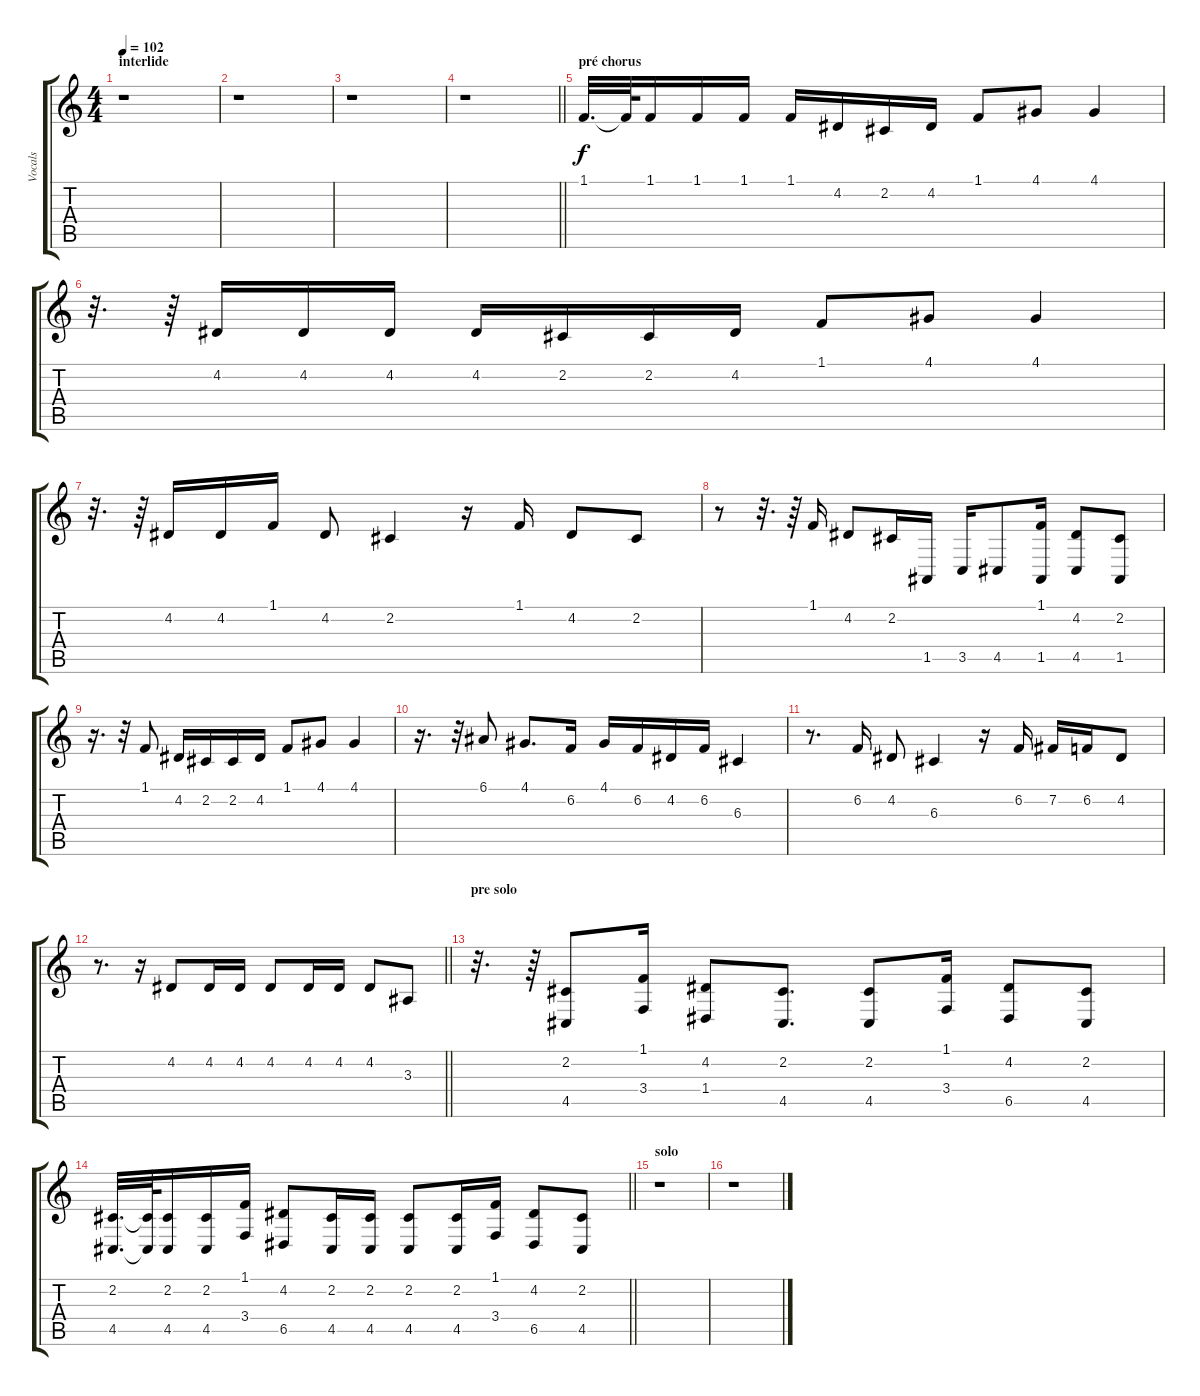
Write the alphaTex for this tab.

\track ("Vocals" "Vocals") {instrument lead3calliope}
\staff {score tabs}
\tuning (E4 B3 G3 D3 A2 E2) {hide}
\ts (4 4)
\section ("" "interlide")
\tempo 102
\clef g2
\ks c
r.1{dy f} |
r.1 |
r.1 |
\barLineRight lightlight
r.1 |
\section ("" "pré chorus")
1.1.32{d} 1.1{t}.64 1.1.16 1.1.16 1.1.16 1.1.16 4.2.16 2.2.16 4.2.16 1.1.8 4.1.8 4.1.4 |
r.32{d} r.64 4.2.16 4.2.16 4.2.16 4.2.16 2.2.16 2.2.16 4.2.16 1.1.8 4.1.8 4.1.4 |
r.32{d} r.64 4.2.16 4.2.16 1.1.16 4.2.8 2.2.4 r.16 1.1.16 4.2.8 2.2.8 |
r.8 r.32{d} r.64 1.1.16 4.2.8 2.2.16 1.5.16 3.5.16 4.5.8 (1.1 1.5).16 (4.2 4.5).8 (2.2 1.5).8 |
r.16{d} r.32 1.1.8 4.2.16 2.2.16 2.2.16 4.2.16 1.1.8 4.1.8 4.1.4 |
r.16{d} r.32 6.1.8 4.1.8{d} 6.2.16 4.1.16 6.2.16 4.2.16 6.2.16 6.3.4 |
r.8{d} 6.2.16 4.2.8 6.3.4 r.16 6.2.16 7.2.16 6.2.16 4.2.8 |
\barLineRight lightlight
r.8{d} r.16 4.2.8 4.2.16 4.2.16 4.2.8 4.2.16 4.2.16 4.2.8 3.3.8 |
\section ("" "pre solo")
r.32{d} r.64 (2.2 4.5).8 (1.1 3.4).16 (4.2 1.4).8 (2.2 4.5).8{d} (2.2 4.5).8 (1.1 3.4).16 (4.2 6.5).8 (2.2 4.5).8 |
\barLineRight lightlight
(2.2 4.5).32{d} (2.2{t} 4.5{t}).64 (2.2 4.5).16 (2.2 4.5).16 (1.1 3.4).16 (4.2 6.5).8 (2.2 4.5).16 (2.2 4.5).16 (2.2 4.5).8 (2.2 4.5).16 (1.1 3.4).16 (4.2 6.5).8 (2.2 4.5).8 |
\section ("" "solo")
r.1 |
r.1
